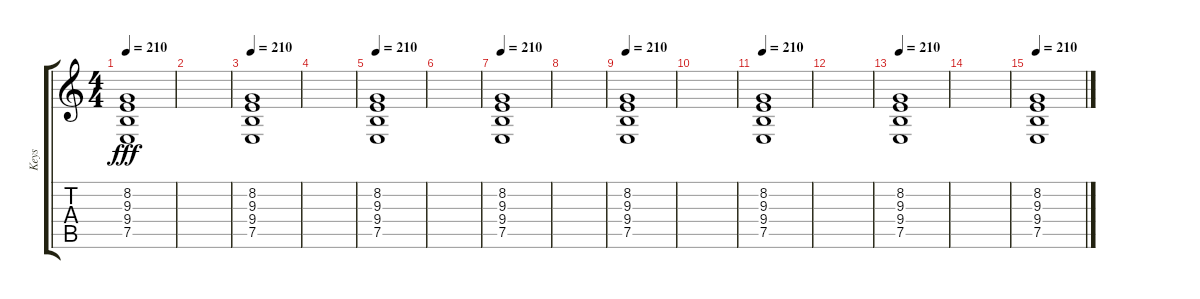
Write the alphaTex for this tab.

\track ("Keys" "Keys") {instrument synthstrings1}
\staff {score tabs}
\tuning (E4 B3 G3 D3 A2 E2) {hide}
\ts (4 4)
\tempo 210
\clef g2
\ks c
(8.2 9.3 9.4 7.5).1{dy fff instrument tubularbells} |
|
\tempo 210
(8.2 9.3 9.4 7.5).1{instrument tubularbells} |
|
\tempo 210
(8.2 9.3 9.4 7.5).1{instrument tubularbells} |
|
\tempo 210
(8.2 9.3 9.4 7.5).1{instrument tubularbells} |
|
\tempo 210
(8.2 9.3 9.4 7.5).1{instrument tubularbells} |
|
\tempo 210
(8.2 9.3 9.4 7.5).1{instrument tubularbells} |
|
\tempo 210
(8.2 9.3 9.4 7.5).1{instrument tubularbells} |
|
\tempo 210
(8.2 9.3 9.4 7.5).1{instrument tubularbells}
